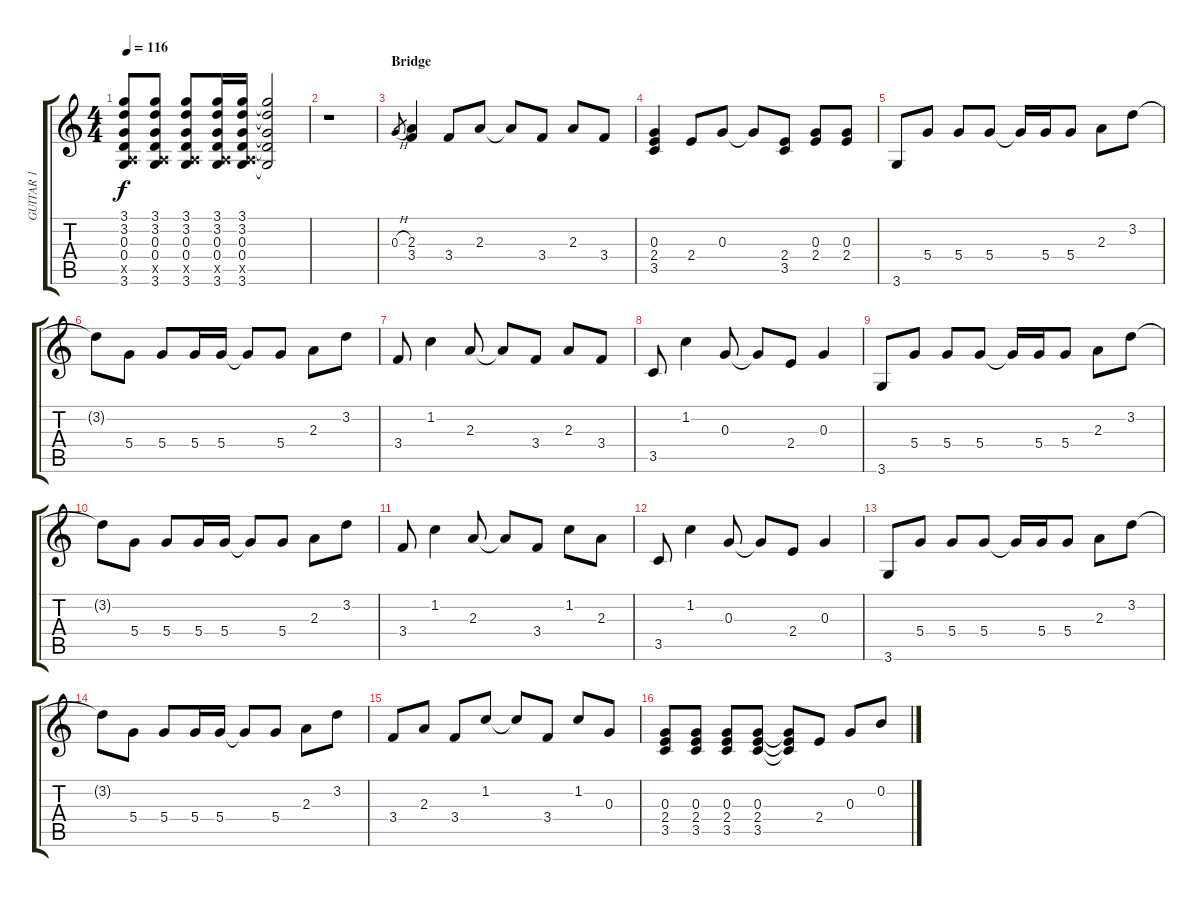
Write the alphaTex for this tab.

\track ("GUITAR 1" "GUITAR 1") {instrument electricguitarclean}
\staff {score tabs}
\tuning (E4 B3 G3 D3 A2 E2) {hide}
\ts (4 4)
\tempo 116
\clef g2
\ks c
(3.1 3.2 0.3 0.4 0.5{x} 3.6).8{dy f} (3.1 3.2 0.3 0.4 0.5{x} 3.6).8 (3.1 3.2 0.3 0.4 0.5{x} 3.6).8 (3.1 3.2 0.3 0.4 0.5{x} 3.6).16 (3.1 3.2 0.3 0.4 0.5{x} 3.6).16 (3.1{t} 3.2{t} 0.3{t} 0.4{t} 3.6{t}).2 |
r.1 |
\section ("" "Bridge")
0.3{h}.8{gr} (2.3 3.4).4 3.4.8 2.3.8 2.3{t}.8 3.4.8 2.3.8 3.4.8 |
(0.3 2.4 3.5).4 2.4.8 0.3.8 0.3{t}.8 (2.4 3.5).8 (0.3 2.4).8 (0.3 2.4).8 |
3.6.8 5.4.8 5.4.8 5.4.8 5.4{t}.16 5.4.16 5.4.8 2.3.8 3.2.8 |
3.2{t}.8 5.4.8 5.4.8 5.4.16 5.4.16 5.4{t}.8 5.4.8 2.3.8 3.2.8 |
3.4.8 1.2.4 2.3.8 2.3{t}.8 3.4.8 2.3.8 3.4.8 |
3.5.8 1.2.4 0.3.8 0.3{t}.8 2.4.8 0.3.4 |
3.6.8 5.4.8 5.4.8 5.4.8 5.4{t}.16 5.4.16 5.4.8 2.3.8 3.2.8 |
3.2{t}.8 5.4.8 5.4.8 5.4.16 5.4.16 5.4{t}.8 5.4.8 2.3.8 3.2.8 |
3.4.8 1.2.4 2.3.8 2.3{t}.8 3.4.8 1.2.8 2.3.8 |
3.5.8 1.2.4 0.3.8 0.3{t}.8 2.4.8 0.3.4 |
3.6.8 5.4.8 5.4.8 5.4.8 5.4{t}.16 5.4.16 5.4.8 2.3.8 3.2.8 |
3.2{t}.8 5.4.8 5.4.8 5.4.16 5.4.16 5.4{t}.8 5.4.8 2.3.8 3.2.8 |
3.4.8 2.3.8 3.4.8 1.2.8 1.2{t}.8 3.4.8 1.2.8 0.3.8 |
(0.3 2.4 3.5).8 (0.3 2.4 3.5).8 (0.3 2.4 3.5).8 (0.3 2.4 3.5).8 (0.3{t} 2.4{t} 3.5{t}).8 2.4.8 0.3.8 0.2.8
